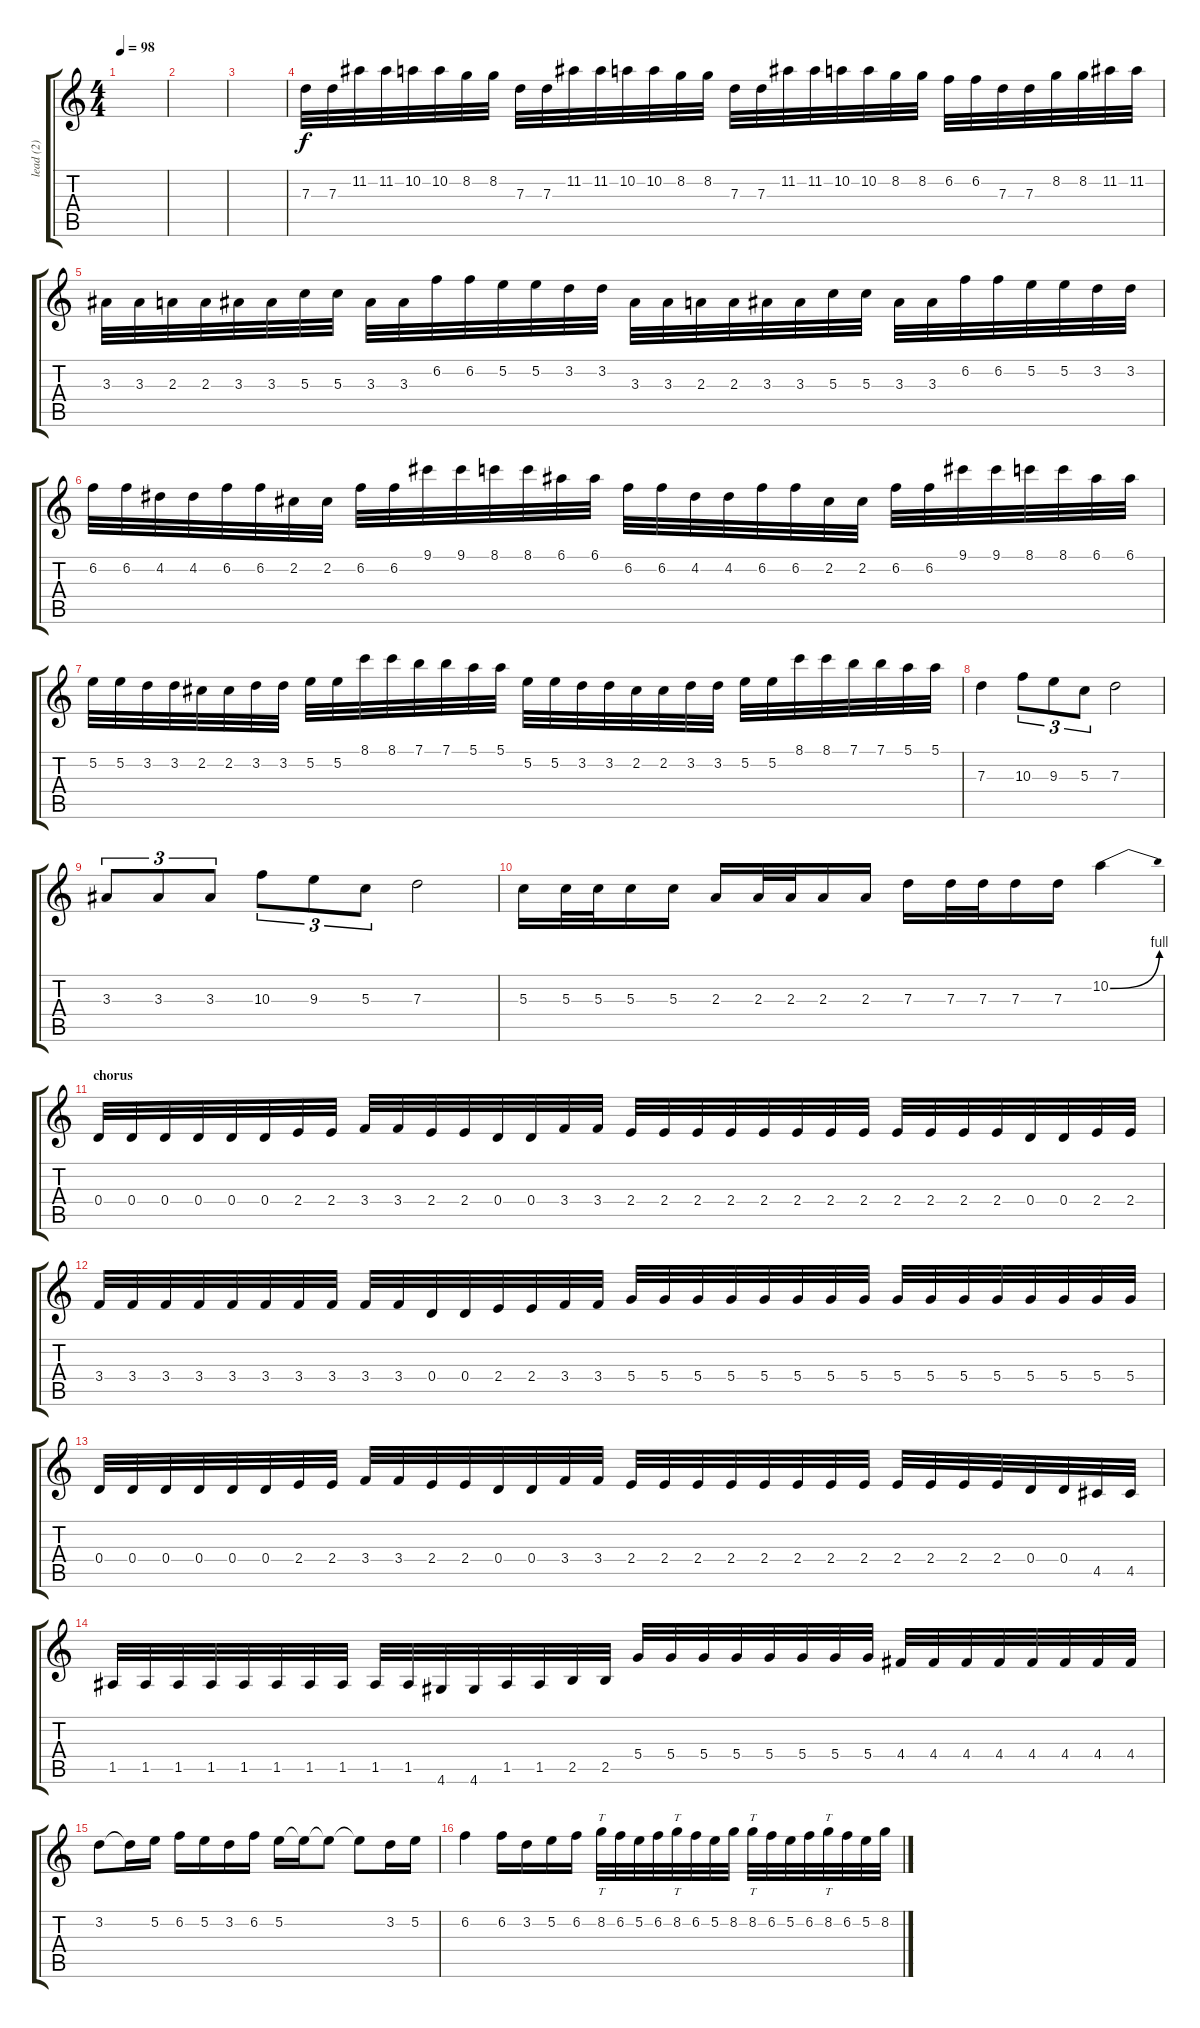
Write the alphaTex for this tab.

\track ("lead (2)" "lead (2)") {instrument distortionguitar}
\staff {score tabs}
\tuning (E4 B3 G3 D3 A2 E2) {hide}
\ts (4 4)
\tempo 98
\clef g2
\ks c
|
|
|
7.3.32 7.3.32 11.2.32 11.2.32 10.2.32 10.2.32 8.2.32 8.2.32 7.3.32 7.3.32 11.2.32 11.2.32 10.2.32 10.2.32 8.2.32 8.2.32 7.3.32 7.3.32 11.2.32 11.2.32 10.2.32 10.2.32 8.2.32 8.2.32 6.2.32 6.2.32 7.3.32 7.3.32 8.2.32 8.2.32 11.2.32 11.2.32 |
3.3.32 3.3.32 2.3.32 2.3.32 3.3.32 3.3.32 5.3.32 5.3.32 3.3.32 3.3.32 6.2.32 6.2.32 5.2.32 5.2.32 3.2.32 3.2.32 3.3.32 3.3.32 2.3.32 2.3.32 3.3.32 3.3.32 5.3.32 5.3.32 3.3.32 3.3.32 6.2.32 6.2.32 5.2.32 5.2.32 3.2.32 3.2.32 |
6.2.32 6.2.32 4.2.32 4.2.32 6.2.32 6.2.32 2.2.32 2.2.32 6.2.32 6.2.32 9.1.32 9.1.32 8.1.32 8.1.32 6.1.32 6.1.32 6.2.32 6.2.32 4.2.32 4.2.32 6.2.32 6.2.32 2.2.32 2.2.32 6.2.32 6.2.32 9.1.32 9.1.32 8.1.32 8.1.32 6.1.32 6.1.32 |
5.2.32 5.2.32 3.2.32 3.2.32 2.2.32 2.2.32 3.2.32 3.2.32 5.2.32 5.2.32 8.1.32 8.1.32 7.1.32 7.1.32 5.1.32 5.1.32 5.2.32 5.2.32 3.2.32 3.2.32 2.2.32 2.2.32 3.2.32 3.2.32 5.2.32 5.2.32 8.1.32 8.1.32 7.1.32 7.1.32 5.1.32 5.1.32 |
7.3.4 10.3.8{tu (3 2)} 9.3.8{tu (3 2)} 5.3.8{tu (3 2)} 7.3.2 |
3.3.8{tu (3 2)} 3.3.8{tu (3 2)} 3.3.8{tu (3 2)} 10.3.8{tu (3 2)} 9.3.8{tu (3 2)} 5.3.8{tu (3 2)} 7.3.2 |
5.3.16 5.3.32 5.3.32 5.3.16 5.3.16 2.3.16 2.3.32 2.3.32 2.3.16 2.3.16 7.3.16 7.3.32 7.3.32 7.3.16 7.3.16 10.2{be (bend 0 0 60 4)}.4 |
\section ("" "chorus")
0.4.32 0.4.32 0.4.32 0.4.32 0.4.32 0.4.32 2.4.32 2.4.32 3.4.32 3.4.32 2.4.32 2.4.32 0.4.32 0.4.32 3.4.32 3.4.32 2.4.32 2.4.32 2.4.32 2.4.32 2.4.32 2.4.32 2.4.32 2.4.32 2.4.32 2.4.32 2.4.32 2.4.32 0.4.32 0.4.32 2.4.32 2.4.32 |
3.4.32 3.4.32 3.4.32 3.4.32 3.4.32 3.4.32 3.4.32 3.4.32 3.4.32 3.4.32 0.4.32 0.4.32 2.4.32 2.4.32 3.4.32 3.4.32 5.4.32 5.4.32 5.4.32 5.4.32 5.4.32 5.4.32 5.4.32 5.4.32 5.4.32 5.4.32 5.4.32 5.4.32 5.4.32 5.4.32 5.4.32 5.4.32 |
0.4.32 0.4.32 0.4.32 0.4.32 0.4.32 0.4.32 2.4.32 2.4.32 3.4.32 3.4.32 2.4.32 2.4.32 0.4.32 0.4.32 3.4.32 3.4.32 2.4.32 2.4.32 2.4.32 2.4.32 2.4.32 2.4.32 2.4.32 2.4.32 2.4.32 2.4.32 2.4.32 2.4.32 0.4.32 0.4.32 4.5.32 4.5.32 |
1.5.32 1.5.32 1.5.32 1.5.32 1.5.32 1.5.32 1.5.32 1.5.32 1.5.32 1.5.32 4.6.32 4.6.32 1.5.32 1.5.32 2.5.32 2.5.32 5.4.32 5.4.32 5.4.32 5.4.32 5.4.32 5.4.32 5.4.32 5.4.32 4.4.32 4.4.32 4.4.32 4.4.32 4.4.32 4.4.32 4.4.32 4.4.32 |
3.2.8 3.2{t}.16 5.2.16 6.2.16 5.2.16 3.2.16 6.2.16 5.2.16 5.2{t}.16 5.2{t}.8 5.2{t}.8 3.2.16 5.2.16 |
6.2.4 6.2.16 3.2.16 5.2.16 6.2.16 8.2.32{tt} 6.2.32 5.2.32 6.2.32 8.2.32{tt} 6.2.32 5.2.32 8.2.32 8.2.32{tt} 6.2.32 5.2.32 6.2.32 8.2.32{tt} 6.2.32 5.2.32 8.2.32
